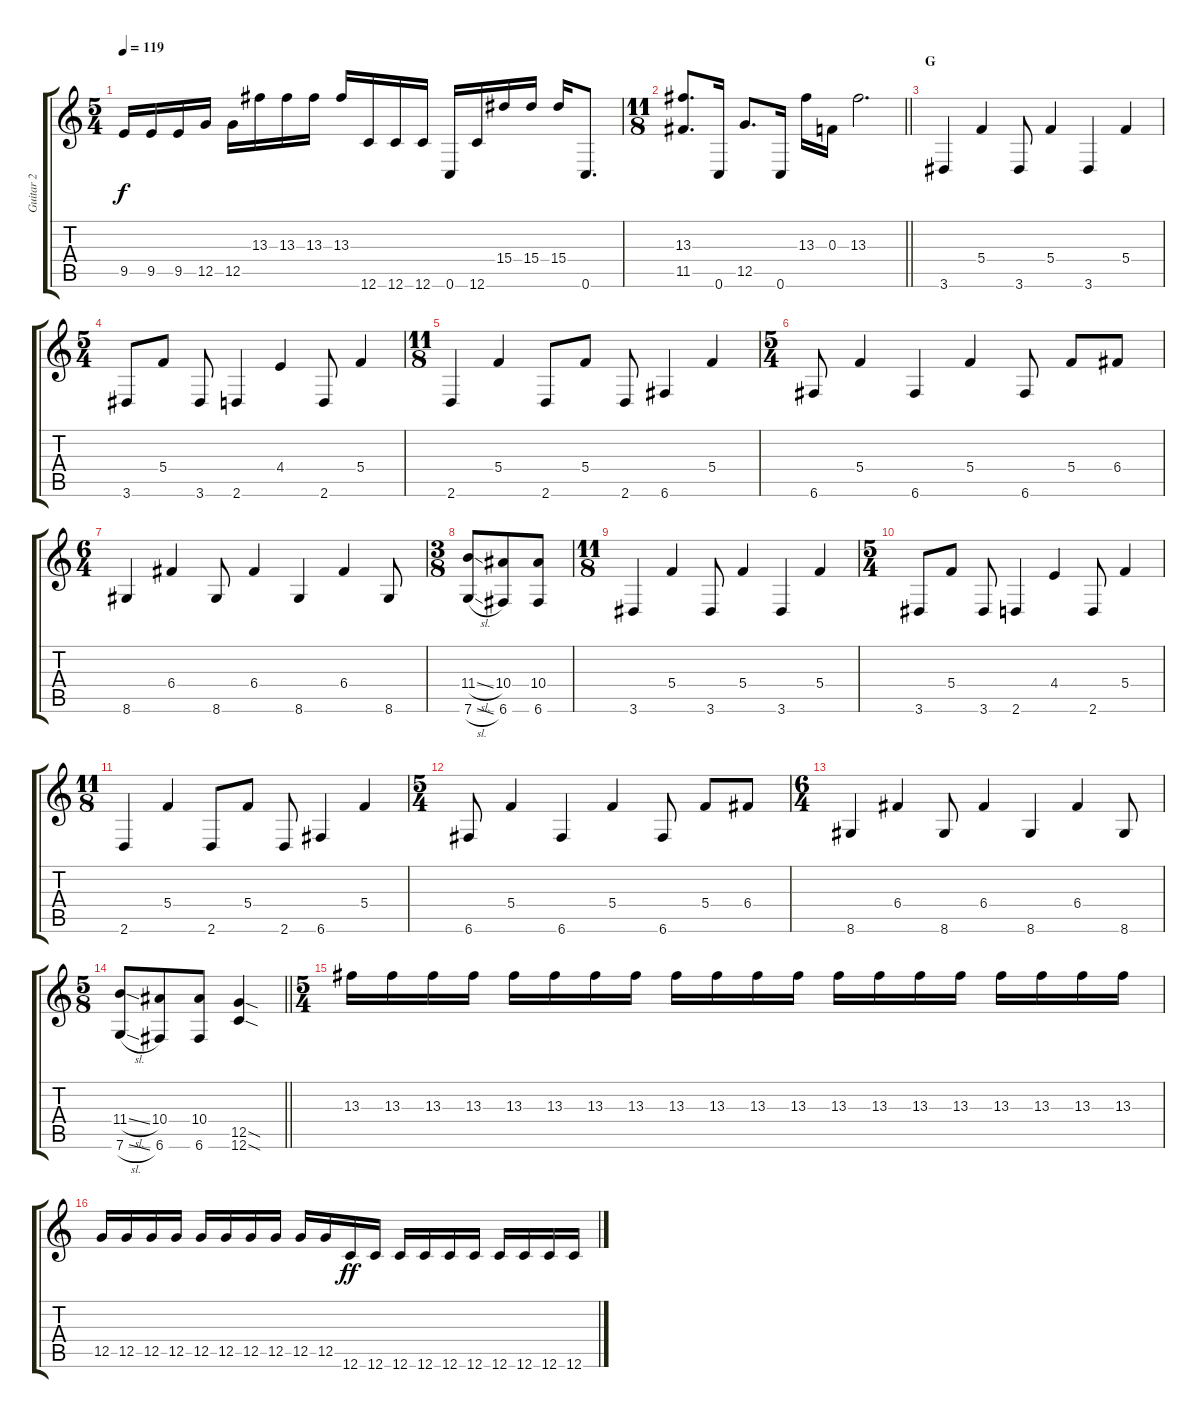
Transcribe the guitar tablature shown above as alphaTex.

\track ("Guitar 2" "Guitar 2") {instrument distortionguitar}
\staff {score tabs}
\tuning (D4 A3 F3 C3 G2 C2) {hide}
\ts (5 4)
\tempo 119
\clef g2
\ks c
9.5.16{dy f} 9.5.16 9.5.16 12.5.16 12.5.16 13.3.16 13.3.16 13.3.16 13.3.16 12.6.16 12.6.16 12.6.16 0.6.16 12.6.16 15.4.16 15.4.16 15.4.16 0.6.8{d} |
\ts (11 8)
\barLineRight lightlight
(13.3 11.5).8{d} 0.6.16 12.5.8{d} 0.6.16 13.3.16 0.3.16 13.3.2{d} |
\section ("" "G")
3.6.4 5.4.4 3.6.8 5.4.4 3.6.4 5.4.4 |
\ts (5 4)
3.6.8 5.4.8 3.6.8 2.6.4 4.4.4 2.6.8 5.4.4 |
\ts (11 8)
2.6.4 5.4.4 2.6.8 5.4.8 2.6.8 6.6.4 5.4.4 |
\ts (5 4)
6.6.8 5.4.4 6.6.4 5.4.4 6.6.8 5.4.8 6.4.8 |
\ts (6 4)
8.6.4 6.4.4 8.6.8 6.4.4 8.6.4 6.4.4 8.6.8 |
\ts (3 8)
(11.4{sl} 7.6{sl}).8 (10.4 6.6).8 (10.4 6.6).8 |
\ts (11 8)
3.6.4 5.4.4 3.6.8 5.4.4 3.6.4 5.4.4 |
\ts (5 4)
3.6.8 5.4.8 3.6.8 2.6.4 4.4.4 2.6.8 5.4.4 |
\ts (11 8)
2.6.4 5.4.4 2.6.8 5.4.8 2.6.8 6.6.4 5.4.4 |
\ts (5 4)
6.6.8 5.4.4 6.6.4 5.4.4 6.6.8 5.4.8 6.4.8 |
\ts (6 4)
8.6.4 6.4.4 8.6.8 6.4.4 8.6.4 6.4.4 8.6.8 |
\ts (5 8)
\barLineRight lightlight
(11.4{sl} 7.6{sl}).8 (10.4 6.6).8 (10.4 6.6).8 (12.5{sod} 12.6{sod}).4 |
\ts (5 4)
13.3.16 13.3.16 13.3.16 13.3.16 13.3.16 13.3.16 13.3.16 13.3.16 13.3.16 13.3.16 13.3.16 13.3.16 13.3.16 13.3.16 13.3.16 13.3.16 13.3.16 13.3.16 13.3.16 13.3.16 |
12.5.16 12.5.16 12.5.16 12.5.16 12.5.16 12.5.16 12.5.16 12.5.16 12.5.16 12.5.16 12.6.16{dy ff} 12.6.16 12.6.16 12.6.16 12.6.16 12.6.16 12.6.16 12.6.16 12.6.16 12.6.16
